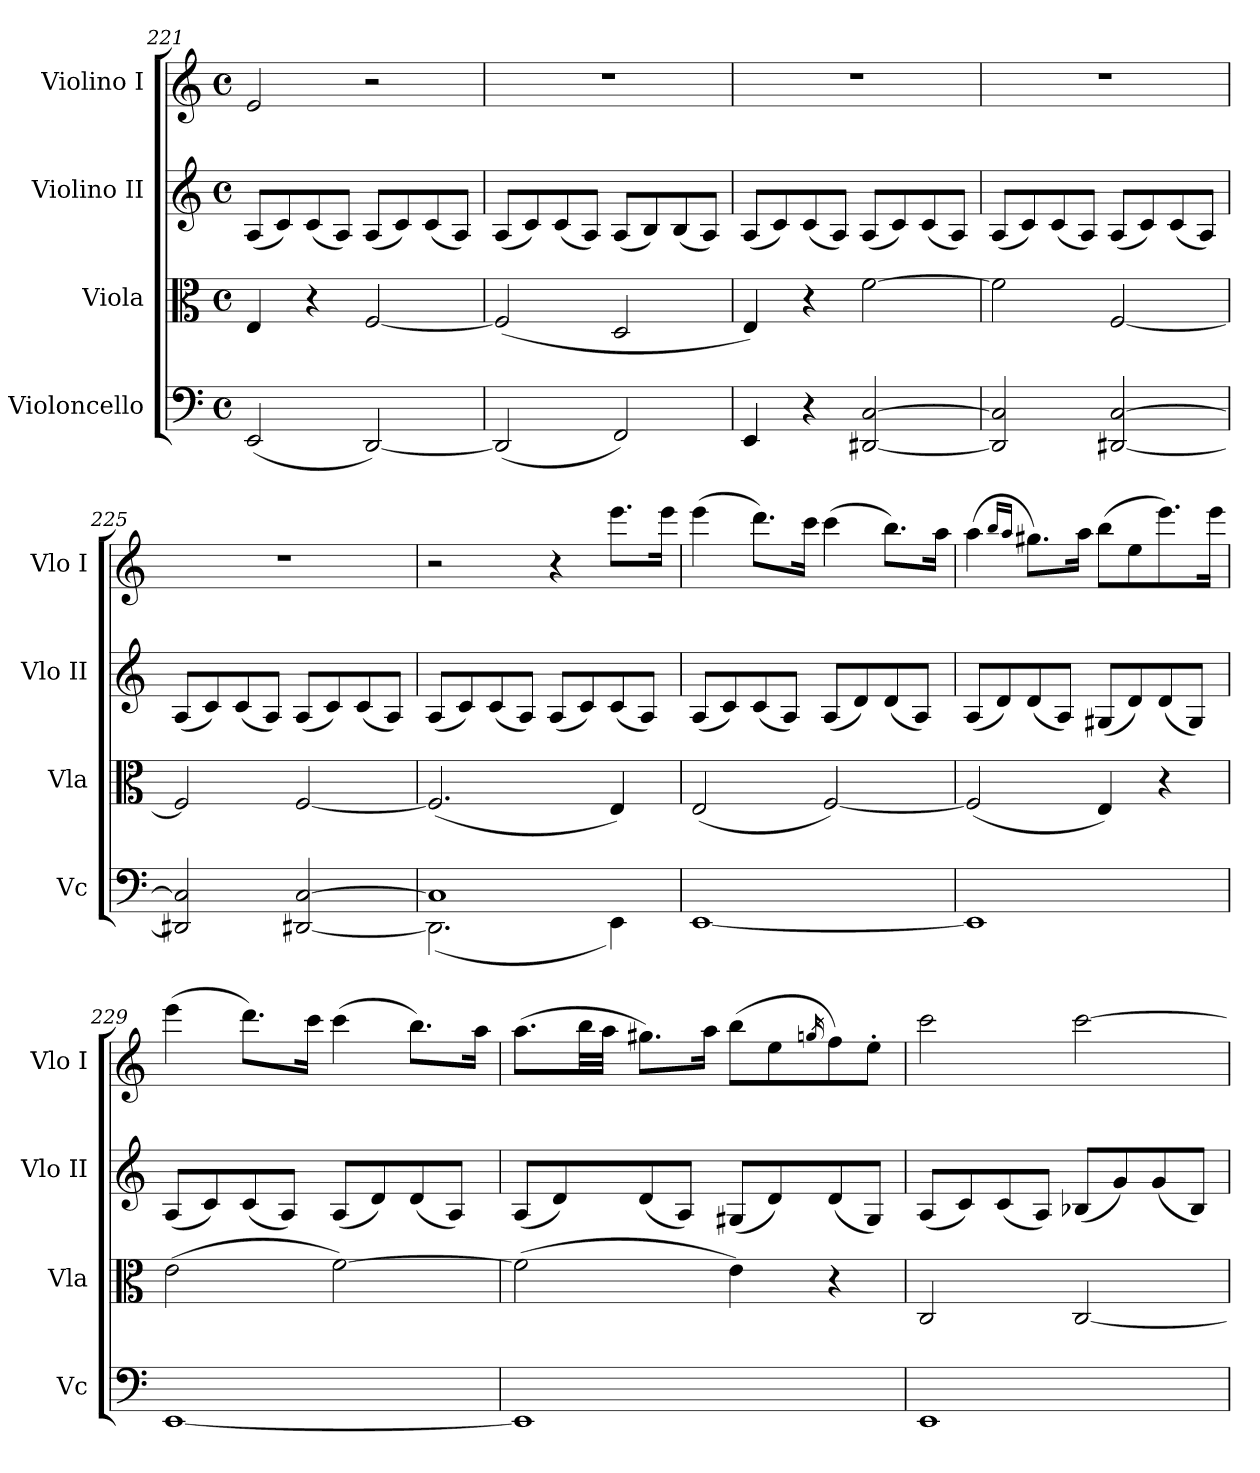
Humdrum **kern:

**kern	**kern	**kern	**kern
*part4	*part3	*part2	*part1
*staff4	*staff3	*staff2	*staff1
*I"Violoncello	*I"Viola	*I"Violino II	*I"Violino I
*I'Vc	*I'Vla	*I'Vlo II	*I'Vlo I
*clefF4	*clefC3	*clefG2	*clefG2
*k[]	*k[]	*k[]	*k[]
*M4/4	*M4/4	*M4/4	*M4/4
*met(c)	*met(c)	*met(c)	*met(c)
=221	=221	=221	=221
(2EE/	4E/	(8A/L	2e/
.	.	8c/)	.
.	4r	(8c/	.
.	.	8A/J)	.
[2DD/)	[2F/	(8A/L	2r
.	.	8c/)	.
.	.	(8c/	.
.	.	8A/J)	.
=222	=222	=222	=222
(2DD/]	(2F/]	(8A/L	1r
.	.	8c/)	.
.	.	(8c/	.
.	.	8A/J)	.
2FF/)	2D/	(8A/L	.
.	.	8B/)	.
.	.	(8B/	.
.	.	8A/J)	.
=223	=223	=223	=223
4EE/	4E/)	(8A/L	1r
.	.	8c/)	.
4r	4r	(8c/	.
.	.	8A/J)	.
[2DD#X/ [2C/	[2f\	(8A/L	.
.	.	8c/)	.
.	.	(8c/	.
.	.	8A/J)	.
=224	=224	=224	=224
2DD#/] 2C/]	2f\]	(8A/L	1r
.	.	8c/)	.
.	.	(8c/	.
.	.	8A/J)	.
[2DD#X/ [2C/	[2F/	(8A/L	.
.	.	8c/)	.
.	.	(8c/	.
.	.	8A/J)	.
!!LO:LB:g=z
=225	=225	=225	=225
2DD#X/] 2C/]	2F/]	(8A/L	1r
.	.	8c/)	.
.	.	(8c/	.
.	.	8A/J)	.
[2DD#X/ [2C/	[2F/	(8A/L	.
.	.	8c/)	.
.	.	(8c/	.
.	.	8A/J)	.
=226	=226	=226	=226
*^	*	*	*
1C]	(2.DD#\]	(2.F/]	(8A/L	2r
.	.	.	8c/)	.
.	.	.	(8c/	.
.	.	.	8A/J)	.
.	.	.	(8A/L	4r
.	.	.	8c/)	.
.	4EE\)	4E/)	(8c/	8.eee\L
.	.	.	8A/J)	.
.	.	.	.	16eee\Jk
*v	*v	*	*	*
=227	=227	=227	=227
[1EE	(2E/	(8A/L	(4eee\
.	.	8c/)	.
.	.	(8c/	8.ddd\L)
.	.	8A/J)	.
.	.	.	16ccc\Jk
.	[2F/)	(8A/L	(4ccc\
.	.	8d/)	.
.	.	(8d/	8.bb\L)
.	.	8A/J)	.
.	.	.	16aa\Jk
=228	=228	=228	=228
1EE]	(2F/]	(8A/L	(4aa\
.	.	8d/)	.
.	.	.	16qbb/LL
.	.	.	16qaa/JJ
.	.	(8d/	8.gg#X\L)
.	.	8A/J)	.
.	.	.	16aa\Jk
.	4E/)	(8G#X/L	(8bb\L
.	.	8d/)	8ee\
.	4r	(8d/	8.eee\)
.	.	8G#/J)	.
.	.	.	16eee\Jk
=229	=229	=229	=229
[1EE	(2e\	(8A/L	(4eee\
.	.	8c/)	.
.	.	(8c/	8.ddd\L)
.	.	8A/J)	.
.	.	.	16ccc\Jk
.	[2f\)	(8A/L	(4ccc\
.	.	8d/)	.
.	.	(8d/	8.bb\L)
.	.	8A/J)	.
.	.	.	16aa\Jk
=230	=230	=230	=230
1EE]	(2f\]	(8A/L	(8.aa\L
.	.	8d/)	.
.	.	.	32bb\LL
.	.	.	32aa\JJJ
.	.	(8d/	8.gg#X\L)
.	.	8A/J)	.
.	.	.	16aa\Jk
.	4e\)	(8G#X/L	(8bb\L
.	.	8d/)	8ee\
.	.	.	16qggn/
.	4r	(8d/	8ff\)
.	.	8G#/J)	8ee'\J
=231	=231	=231	=231
1EE	2C/	(8A/L	2ccc\
.	.	8c/)	.
.	.	(8c/	.
.	.	8A/J)	.
.	[2C/	(8B-X/L	[2ccc\
.	.	8g/)	.
.	.	(8g/	.
.	.	8B-/J)	.
=	=	=	=
*-	*-	*-	*-
